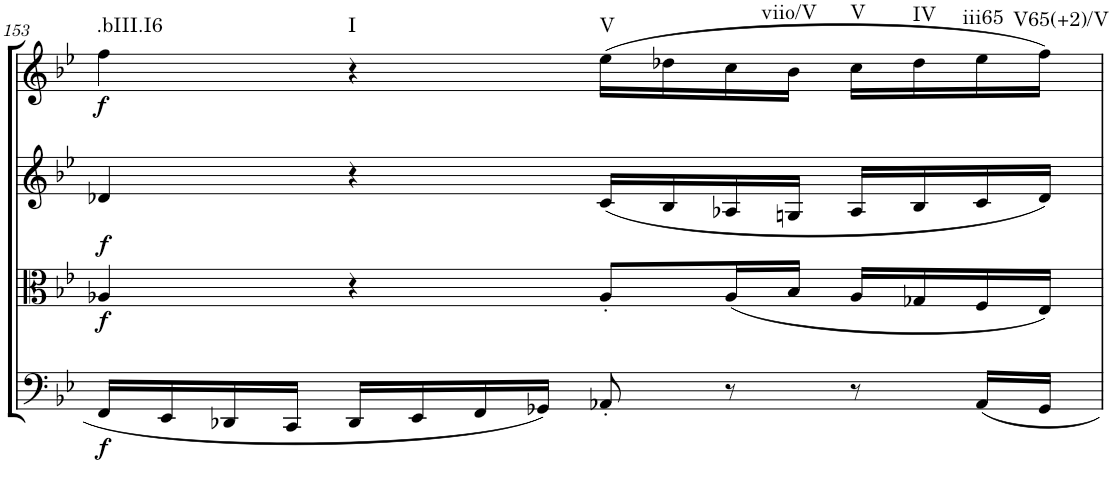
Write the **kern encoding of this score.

**kern	**dynam	**kern	**dynam	**kern	**kern	**dynam	**harte
*part4	*part4	*part3	*part3	*part2	*part1	*part1	*part1
*staff4	*staff4	*staff3	*staff3	*staff2	*staff1	*staff1	*
*I"Violoncello.	*	*I"Viola.	*	*I"Violino II.	*I"Violino I.	*	*
*I'Vc	*	*I'Vla	*	*I'Vln	*I'Vln	*	*
!!LO:PB:g=z
*clefF4	*	*clefC3	*	*clefG2	*clefG2	*	*
*k[b-e-]	*	*k[b-e-]	*	*k[b-e-]	*k[b-e-]	*	*
*B-:	*	*B-:	*	*B-:	*B-:	*	*
*M4/4	*	*M4/4	*	*M4/4	*M4/4	*	*
*met(c)	*	*met(c)	*	*met(c)	*met(c)	*	*
=153	=153	=153	=153	=153	=153	=153	=153
!	!LO:DY:b	!	!LO:DY:b	!	!	!	!
!	!	!	!LO:DY:n=1:a	!	!	!LO:DY:b	!LO:H:kt=.bIII.I6
16FF/LL	f	4A-X/	f f	4d-X/	4ff\	f	N
16EE-/	.	.	.	.	.	.	.
16DD-X/	.	.	.	.	.	.	.
16CC/JJ	.	.	.	.	.	.	.
!	!	!	!	!	!	!	!LO:H:kt=I
16DD-/LL	.	4r	.	4r	4r	.	N
16EE-/	.	.	.	.	.	.	.
16FF/	.	.	.	.	.	.	.
16GG-X/JJ	.	.	.	.	.	.	.
!	!	!	!	!	!	!	!LO:H:kt=V
8AA-X'/	.	8A-'/L	.	(16c/LL	(16ee-\LL	.	N
.	.	.	.	16B-/	16dd-X\	.	.
8r	.	(16A-/L	.	16A-X/	16cc\	.	.
!	!	!	!	!	!	!	!LO:H:kt=viio/V
.	.	16B-/JJ	.	16Gn/JJ	16b-\JJ	.	N
!	!	!	!	!	!	!	!LO:H:kt=V
8r	.	16A-/LL	.	16A-/LL	16cc\LL	.	N
!	!	!	!	!	!	!	!LO:H:kt=IV
.	.	16G-X/	.	16B-/	16dd-\	.	N
!	!	!	!	!	!	!	!LO:H:kt=iii65
16AA-/LL	.	16F/	.	16c/	16ee-\	.	N
!	!	!	!	!	!	!	!LO:H:kt=V65(+2)/V
16GG-/JJ	.	16E-/JJ)	.	16d-/JJ)	16ff\JJ)	.	N
=	=	=	=	=	=	=	=
*-	*-	*-	*-	*-	*-	*-	*-
